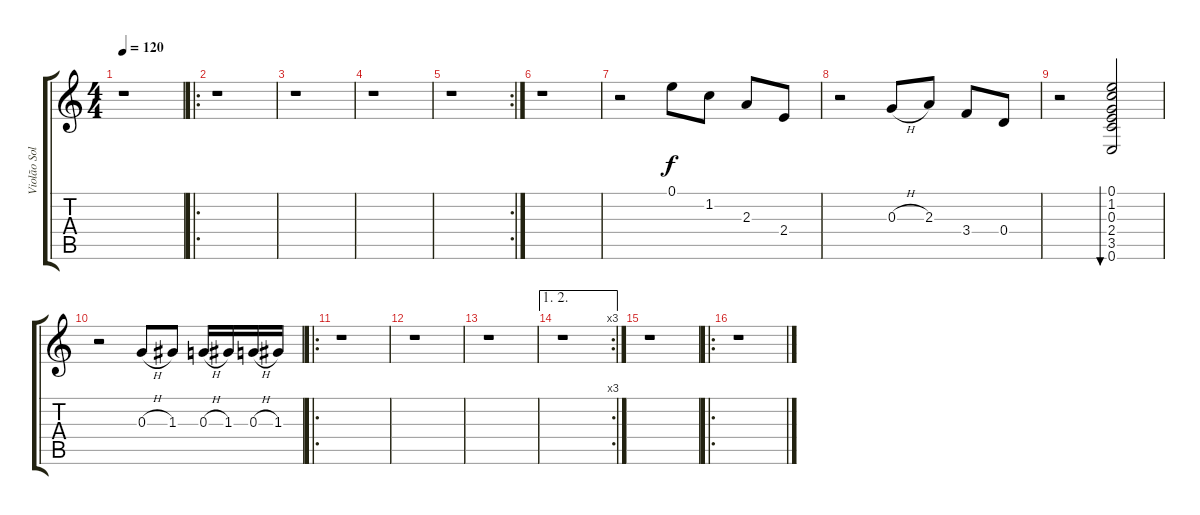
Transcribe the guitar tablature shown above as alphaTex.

\track ("Violão Solo" "Violão Sol") {instrument electricguitarjazz}
\staff {score tabs}
\tuning (E4 B3 G3 D3 A2 E2) {hide}
\ts (4 4)
\tempo 120
\clef g2
\ks c
r.1{dy f} |
\ro
r.1 |
r.1 |
r.1 |
\rc 2
r.1 |
r.1 |
r.2 0.1.8 1.2.8 2.3.8 2.4.8 |
r.2 0.3{h}.8 2.3.8 3.4.8 0.4.8 |
r.2 (0.1 1.2 0.3 2.4 3.5 0.6).2{bu 480} |
r.2 0.3{h}.8 1.3.8 0.3{h}.16 1.3.16 0.3{h}.16 1.3.16 |
\ro
r.1 |
r.1 |
r.1 |
\ae (1 2)
\rc 3
r.1 |
r.1 |
\ro
r.1
